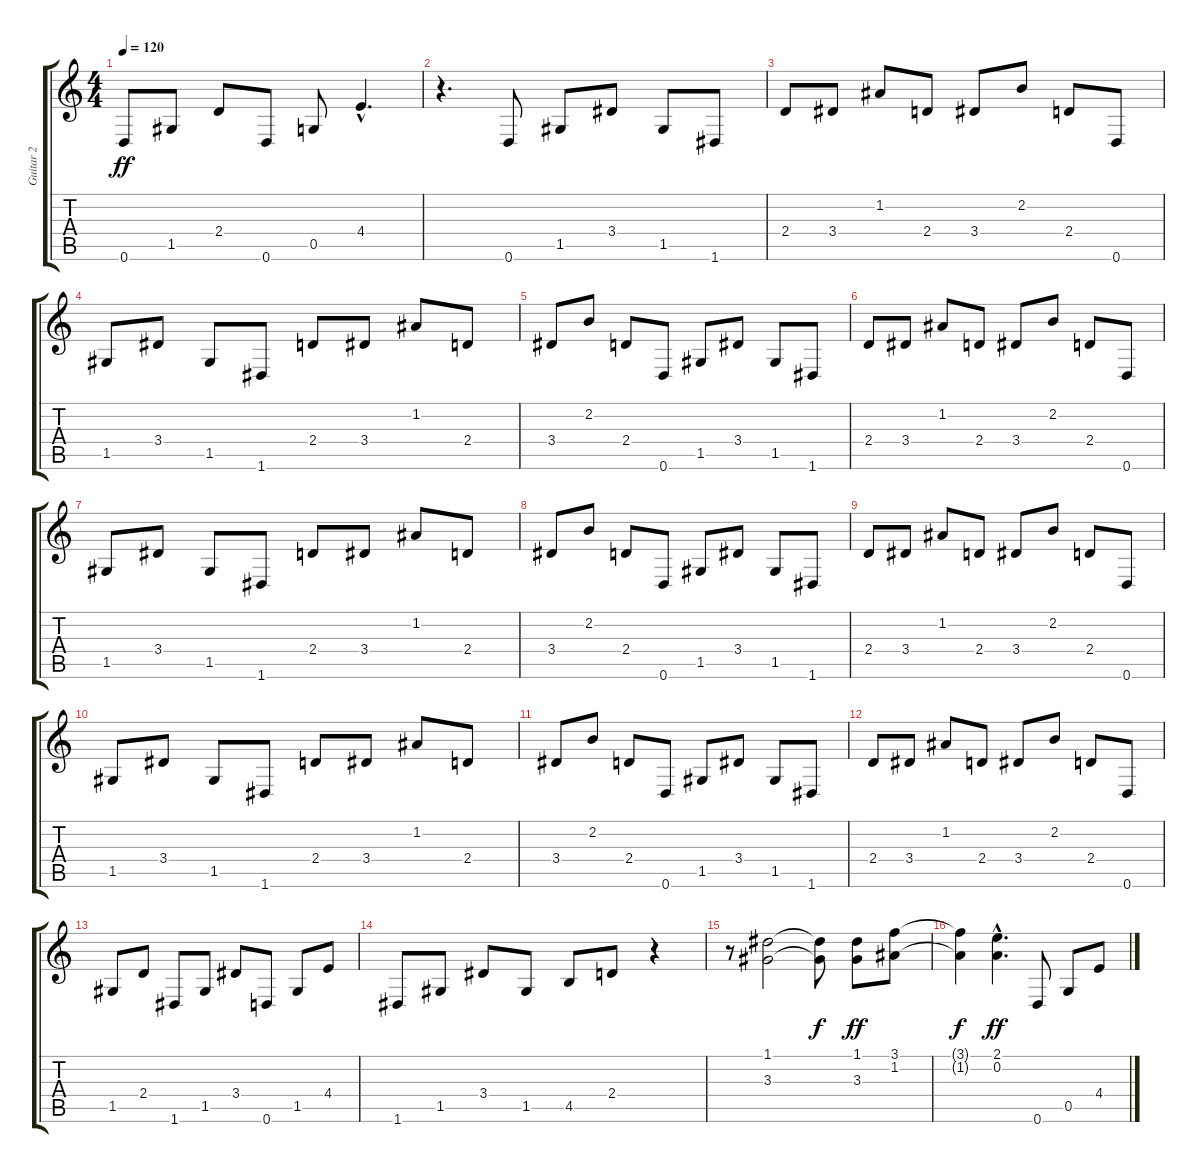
\track ("Guitar 2" "Guitar 2") {instrument acousticguitarnylon}
\staff {score tabs}
\tuning (D4 A3 F3 C3 G2 D2) {hide}
\ts (4 4)
\tempo 120
\clef g2
\ks c
0.6.8{dy ff} 1.5.8 2.4.8 0.6.8 0.5.8 4.4{hac}.4{d} |
r.4{d} 0.6.8 1.5.8 3.4.8 1.5.8 1.6.8 |
2.4.8 3.4.8 1.2.8 2.4.8 3.4.8 2.2.8 2.4.8 0.6.8 |
1.5.8 3.4.8 1.5.8 1.6.8 2.4.8 3.4.8 1.2.8 2.4.8 |
3.4.8 2.2.8 2.4.8 0.6.8 1.5.8 3.4.8 1.5.8 1.6.8 |
2.4.8 3.4.8 1.2.8 2.4.8 3.4.8 2.2.8 2.4.8 0.6.8 |
1.5.8 3.4.8 1.5.8 1.6.8 2.4.8 3.4.8 1.2.8 2.4.8 |
3.4.8 2.2.8 2.4.8 0.6.8 1.5.8 3.4.8 1.5.8 1.6.8 |
2.4.8 3.4.8 1.2.8 2.4.8 3.4.8 2.2.8 2.4.8 0.6.8 |
1.5.8 3.4.8 1.5.8 1.6.8 2.4.8 3.4.8 1.2.8 2.4.8 |
3.4.8 2.2.8 2.4.8 0.6.8 1.5.8 3.4.8 1.5.8 1.6.8 |
2.4.8 3.4.8 1.2.8 2.4.8 3.4.8 2.2.8 2.4.8 0.6.8 |
1.5.8 2.4.8 1.6.8 1.5.8 3.4.8 0.6.8 1.5.8 4.4.8 |
1.6.8 1.5.8 3.4.8 1.5.8 4.5.8 2.4.8 r.4 |
r.8 (1.1 3.3).2 (1.1{t} 3.3{t}).8{dy f} (1.1 3.3).8{dy ff} (3.1 1.2).8 |
(3.1{t} 1.2{t}).4{dy f} (2.1{hac} 0.2{hac}).4{d dy ff} 0.6.8 0.5.8 4.4.8
